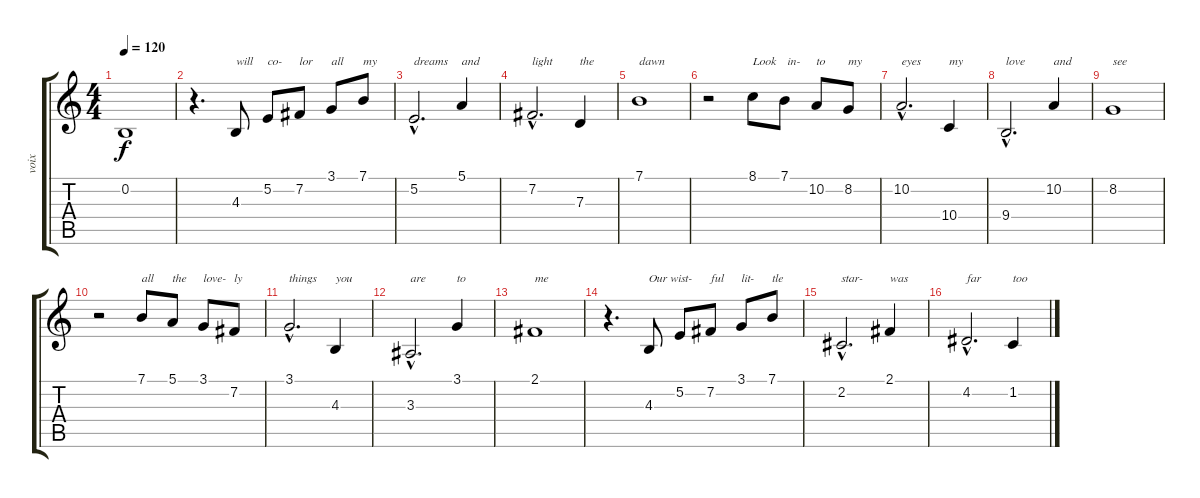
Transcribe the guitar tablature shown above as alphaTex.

\track ("voix" "voix") {instrument sopranosax}
\staff {score tabs}
\tuning (E4 B3 G3 D3 A2 E2) {hide}
\ts (4 4)
\tempo 120
\clef g2
\ks c
0.2.1{dy f} |
r.4{d} 4.3.8{txt "will"} 5.2.8{txt "co-"} 7.2.8{txt "lor"} 3.1.8{txt "all"} 7.1.8{txt "my"} |
5.2{hac}.2{d txt "dreams"} 5.1.4{txt "and"} |
7.2{hac}.2{d txt "light"} 7.3.4{txt "the"} |
7.1.1{txt "dawn"} |
r.2 8.1.8{txt "Look"} 7.1.8{txt " in-"} 10.2.8{txt "to"} 8.2.8{txt "my"} |
10.2{hac}.2{d txt "eyes"} 10.4.4{txt "my"} |
9.4{hac}.2{d txt "love"} 10.2.4{txt "and"} |
8.2.1{txt "see"} |
r.2 7.1.8{txt "all"} 5.1.8{txt "the"} 3.1.8{txt "love-"} 7.2.8{txt "ly"} |
3.1{hac}.2{d txt "things"} 4.3.4{txt "you"} |
3.3{hac}.2{d txt "are"} 3.1.4{txt "to"} |
2.1.1{txt "me"} |
r.4{d} 4.3.8{txt "Our wist-"} 5.2.8 7.2.8{txt "ful"} 3.1.8{txt "lit-"} 7.1.8{txt "tle"} |
2.2{hac}.2{d txt "star-"} 2.1.4{txt "was"} |
4.2{hac}.2{d txt "far"} 1.2.4{txt "too"}
